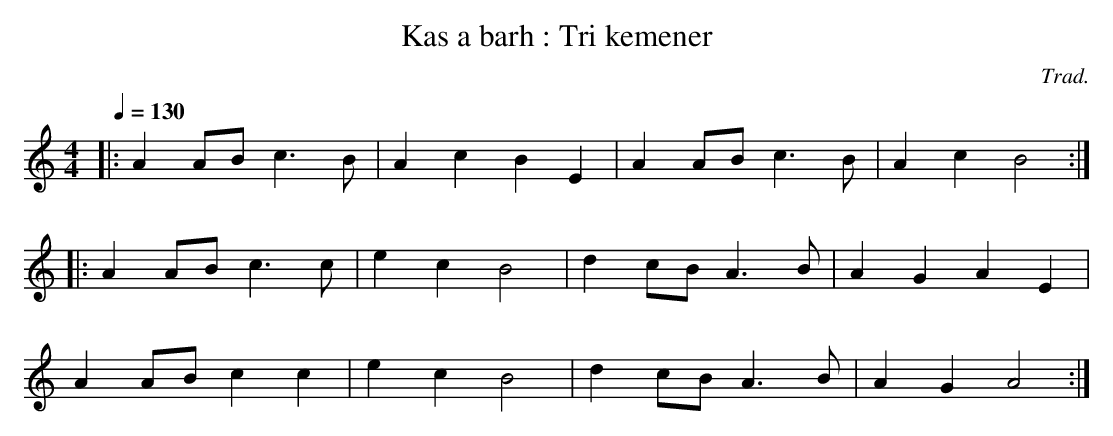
X:1
T:Kas a barh : Tri kemener
C:Trad.
L:1/8
Q:1/4=130
M:4/4
K:Am
|: A2 AB c3 B | A2 c2 B2 E2 | A2 AB c3 B | A2 c2 B4 ::
A2 AB c3 c | e2 c2 B4 | d2 cB A3 B | A2 G2 A2 E2 |
A2 AB c2 c2 |e2 c2 B4 | d2 cB A3 B | A2 G2 A4 :|
